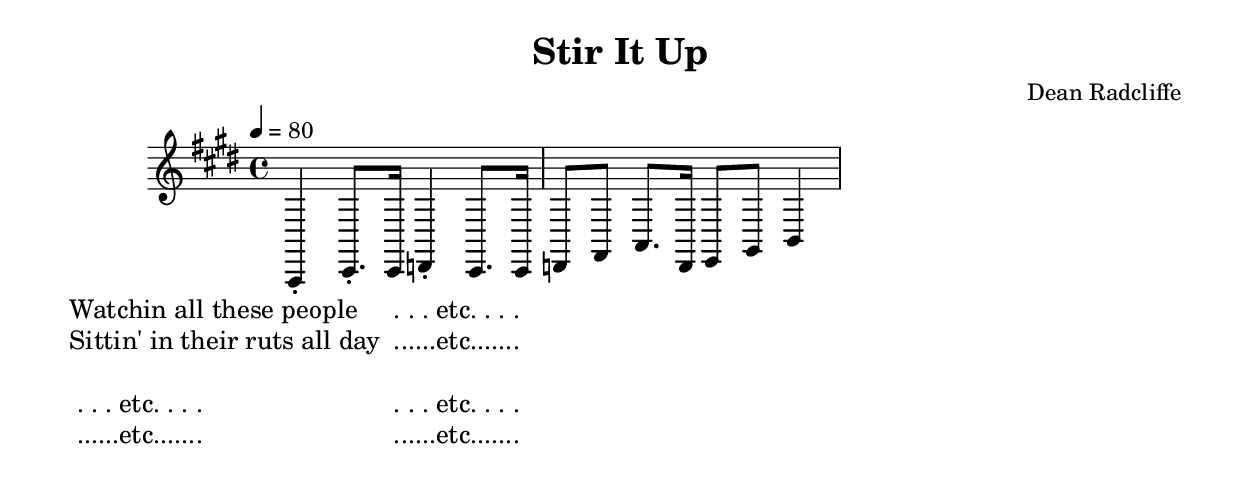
\version "2.8"
\include "english.ly"
\header {
  title = "Stir It Up"
  arranger = "Dean Radcliffe"
}

bassChorusMelody = \relative c, {
  a4-.       cs8.-. cs16    d4-.        cs8.   cs16
  d8  fs8    a8.    d,16    e8  gs8     b4
}

\score {
  \new Staff <<
    \clef "treble"
    \key e \major
    \new Voice {
      \tempo 4 = 80
      \set Staff.midiInstrument = #"piano" 
      \bassChorusMelody
    }
  >>
  \layout { }
  \midi {}
}

\markup {
  \large { % \teeny \tiny \small \normalsize \large \huge
           % are all viable options here, with \normalsize
           % the default. Pick whatever looks good.
      \hspace #1.0 % gives the fill-line something to work with
      \column {
        "Watchin all these people"
	"Sittin' in their ruts all day"
        \hspace #1.0 % (Basically inserts a blank line; the argument is irrelevant)
        " . . . etc. . . . "
        " ......etc....... "
      }
      \column {
        " . . . etc. . . . "
        " ......etc....... "
        \hspace #1.0 % (Basically inserts a blank line; the argument is irrelevant)
        " . . . etc. . . . "
        " ......etc....... "
      }
      \hspace #1.0 % gives the fill-line something to work with
  }
}